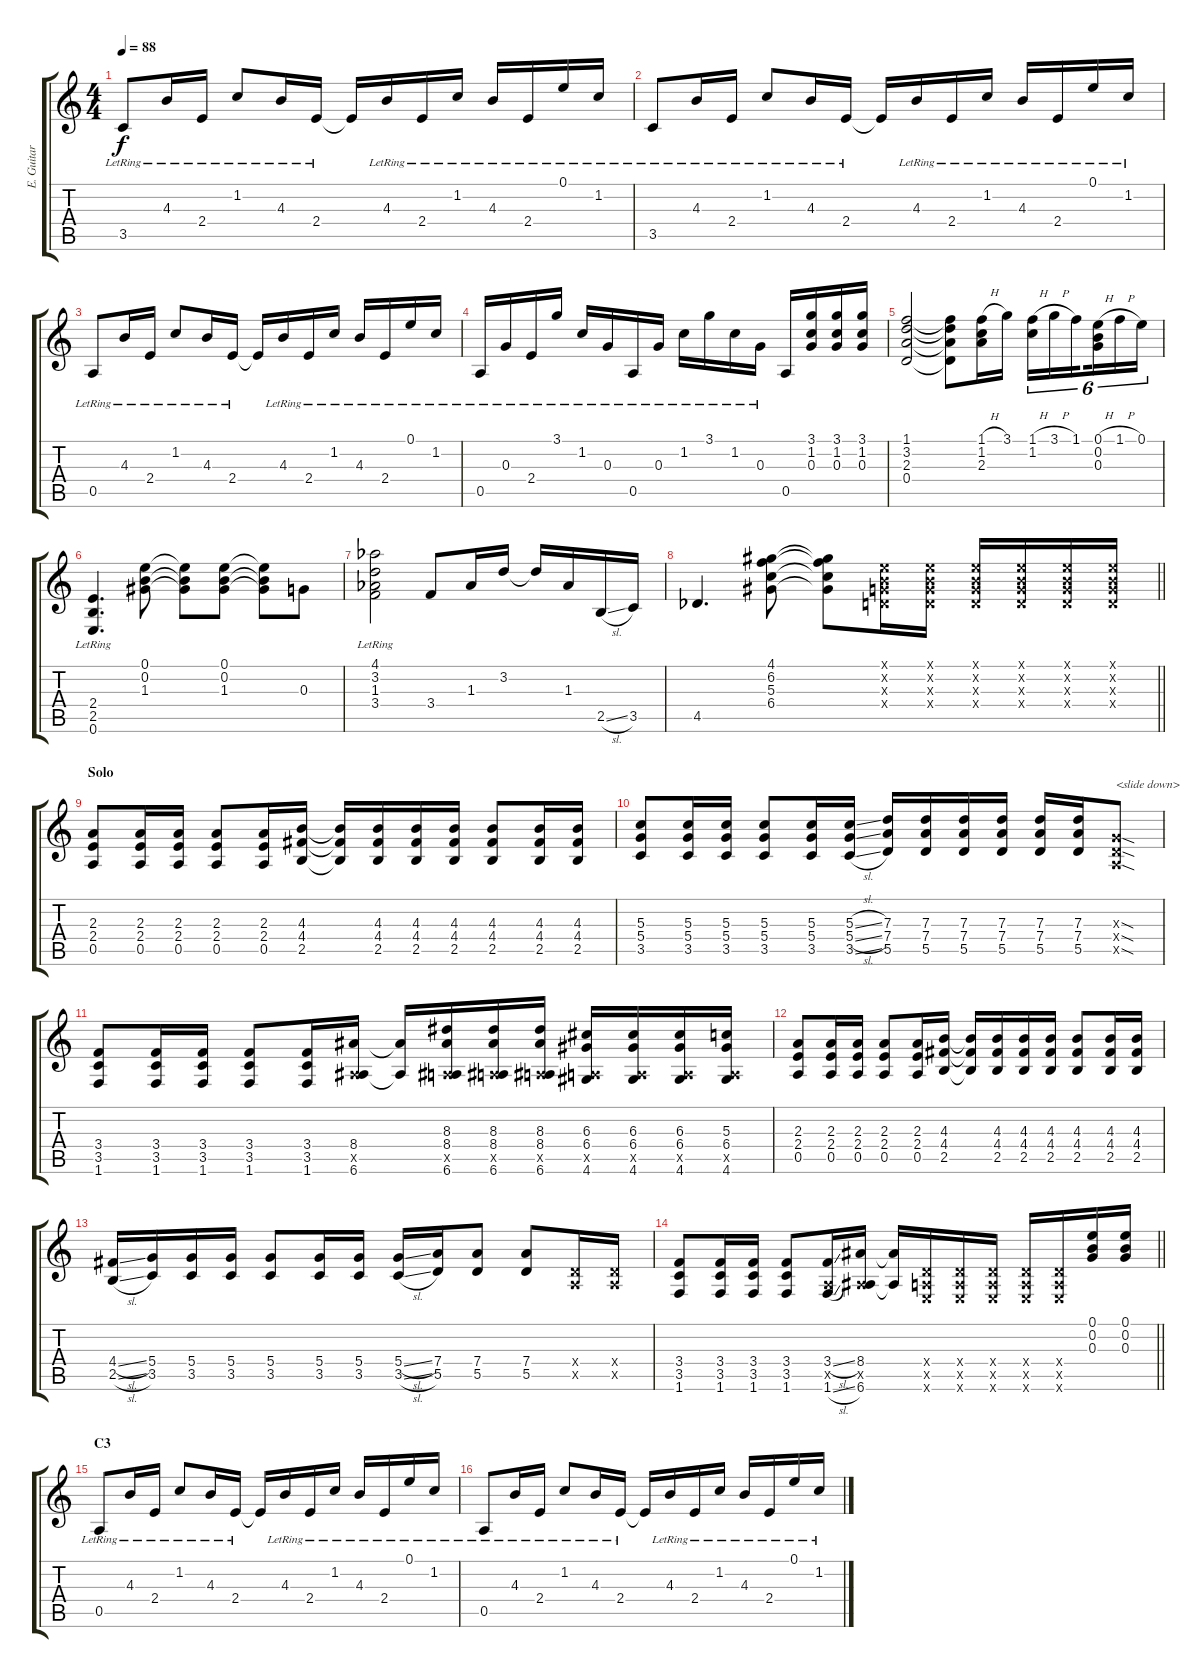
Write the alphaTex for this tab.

\track ("E. Guitar I" "E. Guitar ") {instrument overdrivenguitar}
\staff {score tabs}
\tuning (E4 B3 G3 D3 A2 E2) {hide}
\ts (4 4)
\tempo 88
\clef g2
\ks c
3.5{lr}.8{dy f} 4.3{lr}.16 2.4{lr}.16 1.2{lr}.8 4.3{lr}.16 2.4{lr}.16 2.4{t}.16 4.3{lr}.16 2.4{lr}.16 1.2{lr}.16 4.3{lr}.16 2.4{lr}.16 0.1{lr}.16 1.2{lr}.16 |
3.5{lr}.8 4.3{lr}.16 2.4{lr}.16 1.2{lr}.8 4.3{lr}.16 2.4{lr}.16 2.4{t}.16 4.3{lr}.16 2.4{lr}.16 1.2{lr}.16 4.3{lr}.16 2.4{lr}.16 0.1{lr}.16 1.2{lr}.16 |
0.5{lr}.8 4.3{lr}.16 2.4{lr}.16 1.2{lr}.8 4.3{lr}.16 2.4{lr}.16 2.4{t}.16 4.3{lr}.16 2.4{lr}.16 1.2{lr}.16 4.3{lr}.16 2.4{lr}.16 0.1{lr}.16 1.2{lr}.16 |
0.5{lr}.16 0.3{lr}.16 2.4{lr}.16 3.1{lr}.16 1.2{lr}.16 0.3{lr}.16 0.5{lr}.16 0.3{lr}.16 1.2{lr}.16 3.1{lr}.16 1.2{lr}.16 0.3{lr}.16 0.5.16 (3.1 1.2 0.3).16 (3.1 1.2 0.3).16 (3.1 1.2 0.3).16 |
(1.1 3.2 2.3 0.4).2 (1.1{t} 3.2{t} 2.3{t} 0.4{t}).8 (1.1{h} 1.2 2.3).16 3.1.16 (1.1{h} 1.2).16{tu (6 4)} 3.1{h}.16{tu (6 4)} 1.1.16{tu (6 4) beam splitsecondary} (0.1{h} 0.2 0.3).16{tu (6 4)} 1.1{h}.16{tu (6 4)} 0.1.16{tu (6 4)} |
(2.4{lr} 2.5{lr} 0.6{lr}).4{d} (0.1 0.2 1.3).8 (0.1{t} 0.2{t} 1.3{t}).8 (0.1 0.2 1.3).8 (0.1{t} 0.2{t} 1.3{t}).8 0.3.8 |
(4.1{lr acc b} 3.2{lr} 1.3{lr acc b} 3.4{lr}).2 3.4.8 1.3{acc b}.16 3.2.16 3.2{t}.16 1.3{acc b}.16 2.5{sl}.16 3.5.16 |
\barLineRight lightlight
4.5{acc b}.4{d} (4.1 6.2 5.3 6.4).8 (4.1{t} 6.2{t} 5.3{t} 6.4{t}).8 (0.1{x} 0.2{x} 0.3{x} 0.4{x}).16 (0.1{x} 0.2{x} 0.3{x} 0.4{x}).16 (0.1{x} 0.2{x} 0.3{x} 0.4{x}).16 (0.1{x} 0.2{x} 0.3{x} 0.4{x}).16 (0.1{x} 0.2{x} 0.3{x} 0.4{x}).16 (0.1{x} 0.2{x} 0.3{x} 0.4{x}).16 |
\section ("" "Solo")
(2.3 2.4 0.5).8 (2.3 2.4 0.5).16 (2.3 2.4 0.5).16 (2.3 2.4 0.5).8 (2.3 2.4 0.5).16 (4.3 4.4 2.5).16 (4.3{t} 4.4{t} 2.5{t}).16 (4.3 4.4 2.5).16 (4.3 4.4 2.5).16 (4.3 4.4 2.5).16 (4.3 4.4 2.5).8 (4.3 4.4 2.5).16 (4.3 4.4 2.5).16 |
(5.3 5.4 3.5).8 (5.3 5.4 3.5).16 (5.3 5.4 3.5).16 (5.3 5.4 3.5).8 (5.3 5.4 3.5).16 (5.3{sl} 5.4{sl} 3.5{sl}).16 (7.3 7.4 5.5).16 (7.3 7.4 5.5).16 (7.3 7.4 5.5).16 (7.3 7.4 5.5).16 (7.3 7.4 5.5).16 (7.3 7.4 5.5).16 (0.3{sod x} 0.4{sod x} 0.5{sod x}).8{txt "<slide down>"} |
(3.4 3.5 1.6).8 (3.4 3.5 1.6).16 (3.4 3.5 1.6).16 (3.4 3.5 1.6).8 (3.4 3.5 1.6).16 (8.4 0.5{x} 6.6).16 (8.4{t} 6.6{t}).16 (8.3 8.4 0.5{x} 6.6).16 (8.3 8.4 0.5{x} 6.6).16 (8.3 8.4 0.5{x} 6.6).16 (6.3 6.4 0.5{x} 4.6).16 (6.3 6.4 0.5{x} 4.6).16 (6.3 6.4 0.5{x} 4.6).16 (5.3 6.4 0.5{x} 4.6).16 |
(2.3 2.4 0.5).8 (2.3 2.4 0.5).16 (2.3 2.4 0.5).16 (2.3 2.4 0.5).8 (2.3 2.4 0.5).16 (4.3 4.4 2.5).16 (4.3{t} 4.4{t} 2.5{t}).16 (4.3 4.4 2.5).16 (4.3 4.4 2.5).16 (4.3 4.4 2.5).16 (4.3 4.4 2.5).8 (4.3 4.4 2.5).16 (4.3 4.4 2.5).16 |
(4.4{sl} 2.5{sl}).16 (5.4 3.5).16 (5.4 3.5).16 (5.4 3.5).16 (5.4 3.5).8 (5.4 3.5).16 (5.4 3.5).16 (5.4{sl} 3.5{sl}).16 (7.4 5.5).16 (7.4 5.5).8 (7.4 5.5).8 (0.4{x} 0.5{x}).16 (0.4{x} 0.5{x}).16 |
\barLineRight lightlight
(3.4 3.5 1.6).8 (3.4 3.5 1.6).16 (3.4 3.5 1.6).16 (3.4 3.5 1.6).8 (3.4{sl} 0.5{x} 1.6{sl}).16 (8.4 0.5{x} 6.6).16 (8.4{t} 6.6{t}).16 (0.4{x} 0.5{x} 0.6{x}).16 (0.4{x} 0.5{x} 0.6{x}).16 (0.4{x} 0.5{x} 0.6{x}).16 (0.4{x} 0.5{x} 0.6{x}).16 (0.4{x} 0.5{x} 0.6{x}).16 (0.1 0.2 0.3).16 (0.1 0.2 0.3).16 |
\section ("" "C3")
0.5{lr}.8 4.3{lr}.16 2.4{lr}.16 1.2{lr}.8 4.3{lr}.16 2.4{lr}.16 2.4{t}.16 4.3{lr}.16 2.4{lr}.16 1.2{lr}.16 4.3{lr}.16 2.4{lr}.16 0.1{lr}.16 1.2{lr}.16 |
0.5{lr}.8 4.3{lr}.16 2.4{lr}.16 1.2{lr}.8 4.3{lr}.16 2.4{lr}.16 2.4{t}.16 4.3{lr}.16 2.4{lr}.16 1.2{lr}.16 4.3{lr}.16 2.4{lr}.16 0.1{lr}.16 1.2{lr}.16
